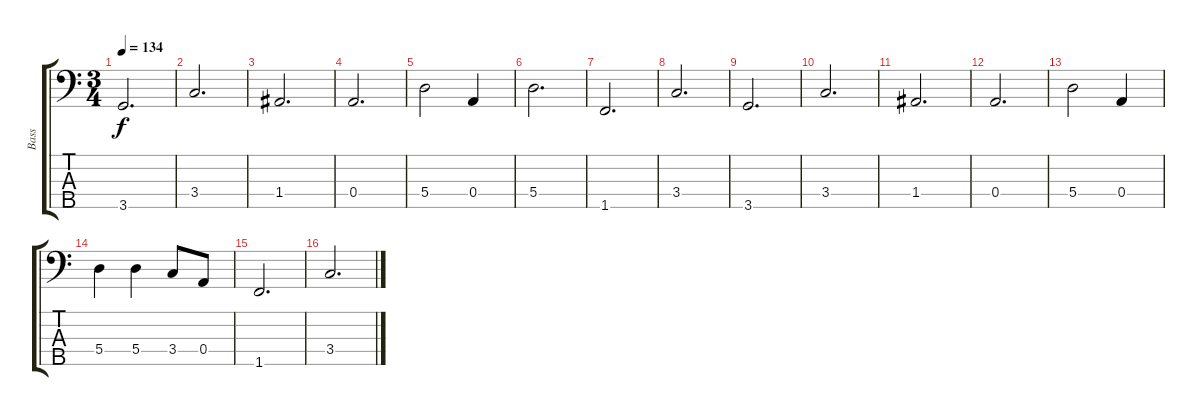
\track ("Bass" "Bass") {instrument electricbassfinger}
\staff {score tabs}
\tuning (C3 G2 D2 A1 E1) {hide}
\ts (3 4)
\tempo 134
\clef f4
\ks c
3.5.2{d dy f} |
3.4.2{d} |
1.4.2{d} |
0.4.2{d} |
5.4.2 0.4.4 |
5.4.2{d} |
1.5.2{d} |
3.4.2{d} |
3.5.2{d} |
3.4.2{d} |
1.4.2{d} |
0.4.2{d} |
5.4.2 0.4.4 |
5.4.4 5.4.4 3.4.8 0.4.8 |
1.5.2{d} |
3.4.2{d}
